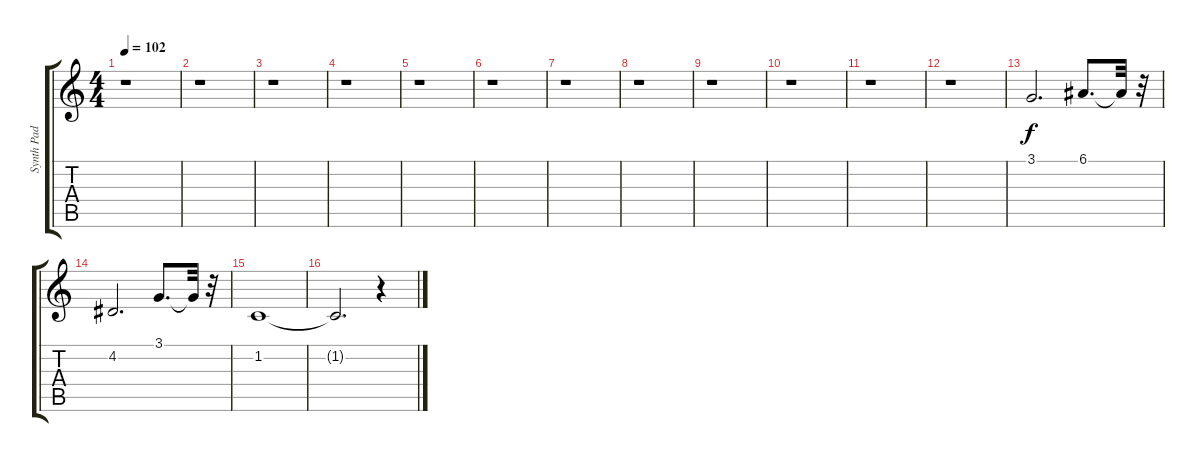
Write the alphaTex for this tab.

\track ("Synth Pad" "Synth Pad") {instrument lead2sawtooth}
\staff {score tabs}
\tuning (E4 B3 G3 D3 A2 E2) {hide}
\ts (4 4)
\tempo 102
\clef g2
\ks c
r.1{dy f} |
r.1 |
r.1 |
r.1 |
r.1 |
r.1 |
r.1 |
r.1 |
r.1 |
r.1 |
r.1 |
r.1 |
3.1.2{d} 6.1.8{d} 6.1{t}.32 r.32 |
4.2.2{d} 3.1.8{d} 3.1{t}.32 r.32 |
1.2.1 |
1.2{t}.2{d} r.4
